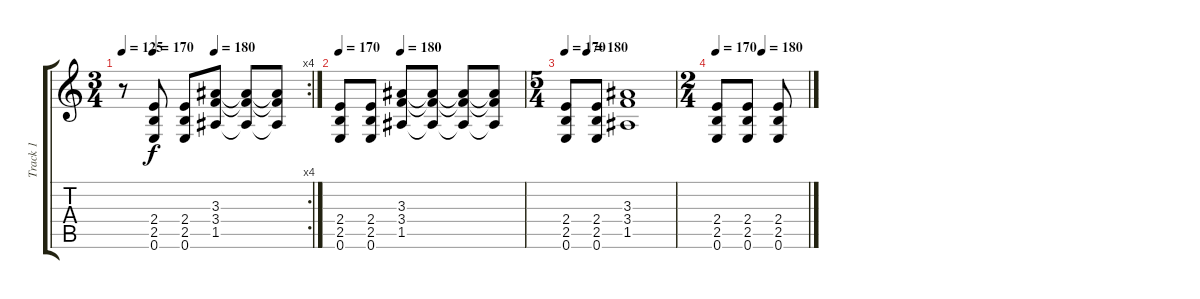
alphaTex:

\track ("Track 1" "Track 1") {instrument overdrivenguitar}
\staff {score tabs}
\tuning (E4 B3 G3 D3 A2 E2) {hide}
\rc 4
\ts (3 4)
\tempo 125
\tempo (170 0.16666666666666666)
\tempo (180 0.5)
\clef g2
\ks c
r.8{dy f} (2.4 2.5 0.6).8 (2.4 2.5 0.6).8 (3.3 3.4 1.5).8 (3.3{t} 3.4{t} 1.5{t}).8 (3.3{t} 3.4{t} 1.5{t}).8 |
\tempo 170
\tempo (180 0.3333333333333333)
(2.4 2.5 0.6).8 (2.4 2.5 0.6).8 (3.3 3.4 1.5).8 (3.3{t} 3.4{t} 1.5{t}).8 (3.3{t} 3.4{t} 1.5{t}).8 (3.3{t} 3.4{t} 1.5{t}).8 |
\ts (5 4)
\tempo 170
\tempo (180 0.2)
(2.4 2.5 0.6).8 (2.4 2.5 0.6).8 (3.3 3.4 1.5).1 |
\ts (2 4)
\tempo 170
\tempo (180 0.5)
(2.4 2.5 0.6).8 (2.4 2.5 0.6).8 (2.4 2.5 0.6).8
